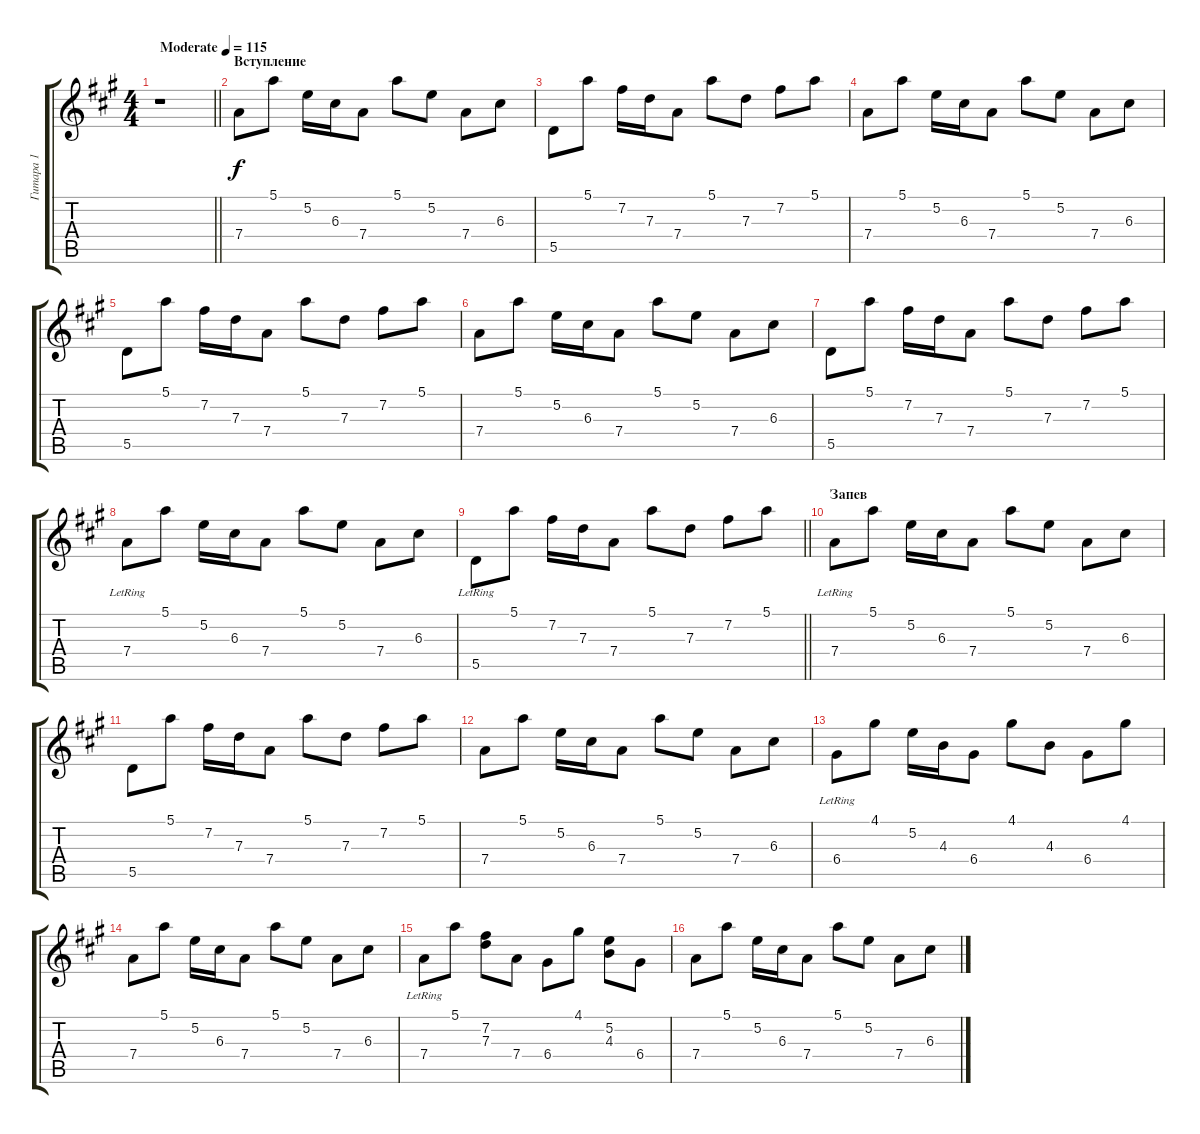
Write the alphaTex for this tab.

\track ("Гитара 1" "Гитара 1") {instrument electricguitarmuted}
\staff {score tabs}
\tuning (E4 B3 G3 D3 A2 E2) {hide}
\ts (4 4)
\tempo (115 "Moderate")
\clef g2
\barLineRight lightlight
\ks a
r.1{dy f instrument electricguitarmuted} |
\section ("" "Вступление")
7.4.8 5.1.8 5.2.16 6.3.16 7.4.8 5.1.8 5.2.8 7.4.8 6.3.8 |
5.5.8 5.1.8 7.2.16 7.3.16 7.4.8 5.1.8 7.3.8 7.2.8 5.1.8 |
7.4.8 5.1.8 5.2.16 6.3.16 7.4.8 5.1.8 5.2.8 7.4.8 6.3.8 |
5.5.8 5.1.8 7.2.16 7.3.16 7.4.8 5.1.8 7.3.8 7.2.8 5.1.8 |
7.4.8 5.1.8 5.2.16 6.3.16 7.4.8 5.1.8 5.2.8 7.4.8 6.3.8 |
5.5.8 5.1.8 7.2.16 7.3.16 7.4.8 5.1.8 7.3.8 7.2.8 5.1.8 |
7.4{lr}.8 5.1.8 5.2.16 6.3.16 7.4.8 5.1.8 5.2.8 7.4.8 6.3.8 |
\barLineRight lightlight
5.5{lr}.8 5.1.8 7.2.16 7.3.16 7.4.8 5.1.8 7.3.8 7.2.8 5.1.8 |
\section ("" "Запев")
7.4{lr}.8 5.1.8 5.2.16 6.3.16 7.4.8 5.1.8 5.2.8 7.4.8 6.3.8 |
5.5.8 5.1.8 7.2.16 7.3.16 7.4.8 5.1.8 7.3.8 7.2.8 5.1.8 |
7.4.8 5.1.8 5.2.16 6.3.16 7.4.8 5.1.8 5.2.8 7.4.8 6.3.8 |
6.4{lr}.8 4.1.8 5.2.16 4.3.16 6.4.8 4.1.8 4.3.8 6.4.8 4.1.8 |
7.4.8 5.1.8 5.2.16 6.3.16 7.4.8 5.1.8 5.2.8 7.4.8 6.3.8 |
7.4{lr}.8 5.1.8 (7.2 7.3).8 7.4.8 6.4.8 4.1.8 (5.2 4.3).8 6.4.8 |
7.4.8 5.1.8 5.2.16 6.3.16 7.4.8 5.1.8 5.2.8 7.4.8 6.3.8
